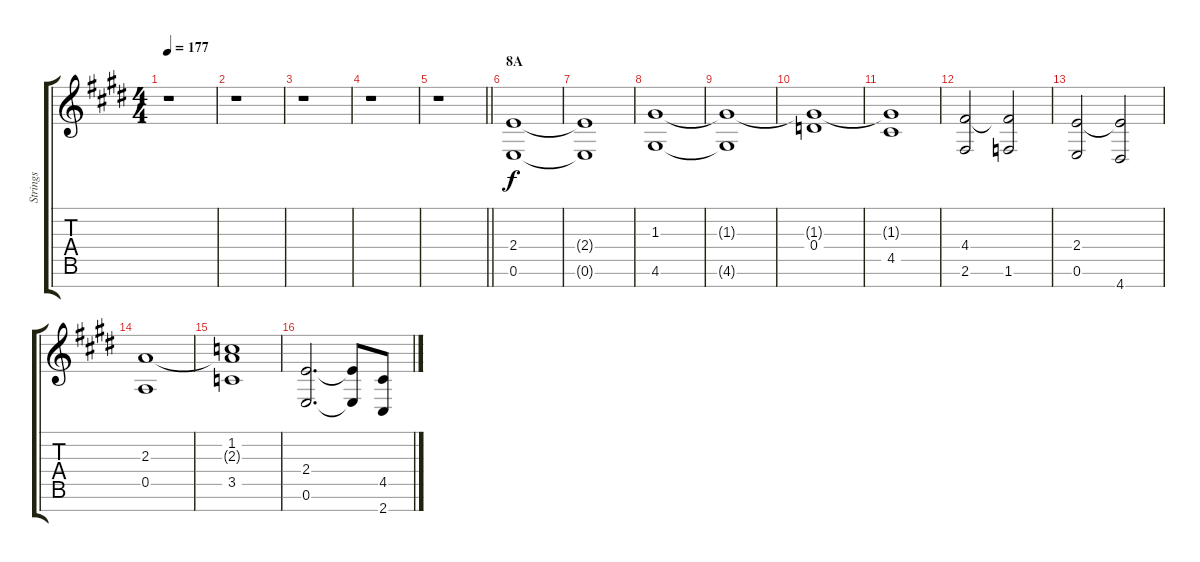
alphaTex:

\track ("Strings" "Strings") {instrument stringensemble1}
\staff {score tabs}
\tuning (E5 B4 G4 D4 A3 E3 B2) {hide}
\ts (4 4)
\tempo 177
\clef g2
\ks e
r.1{dy f} |
r.1 |
r.1 |
r.1 |
\barLineRight lightlight
r.1 |
\section ("" "8A")
(2.4 0.6).1 |
(2.4{t} 0.6{t}).1 |
(1.3 4.6).1 |
(1.3{t} 4.6{t}).1 |
(1.3{t} 0.4).1 |
(1.3{t} 4.5).1 |
(4.4 2.6).2 (4.4{t} 1.6).2 |
(2.4 0.6).2 (2.4{t} 4.7).2 |
(2.3 0.5).1 |
(1.2 2.3{t} 3.5).1 |
(2.4 0.6).2{d} (2.4{t} 0.6{t}).8 (4.5 2.7).8
